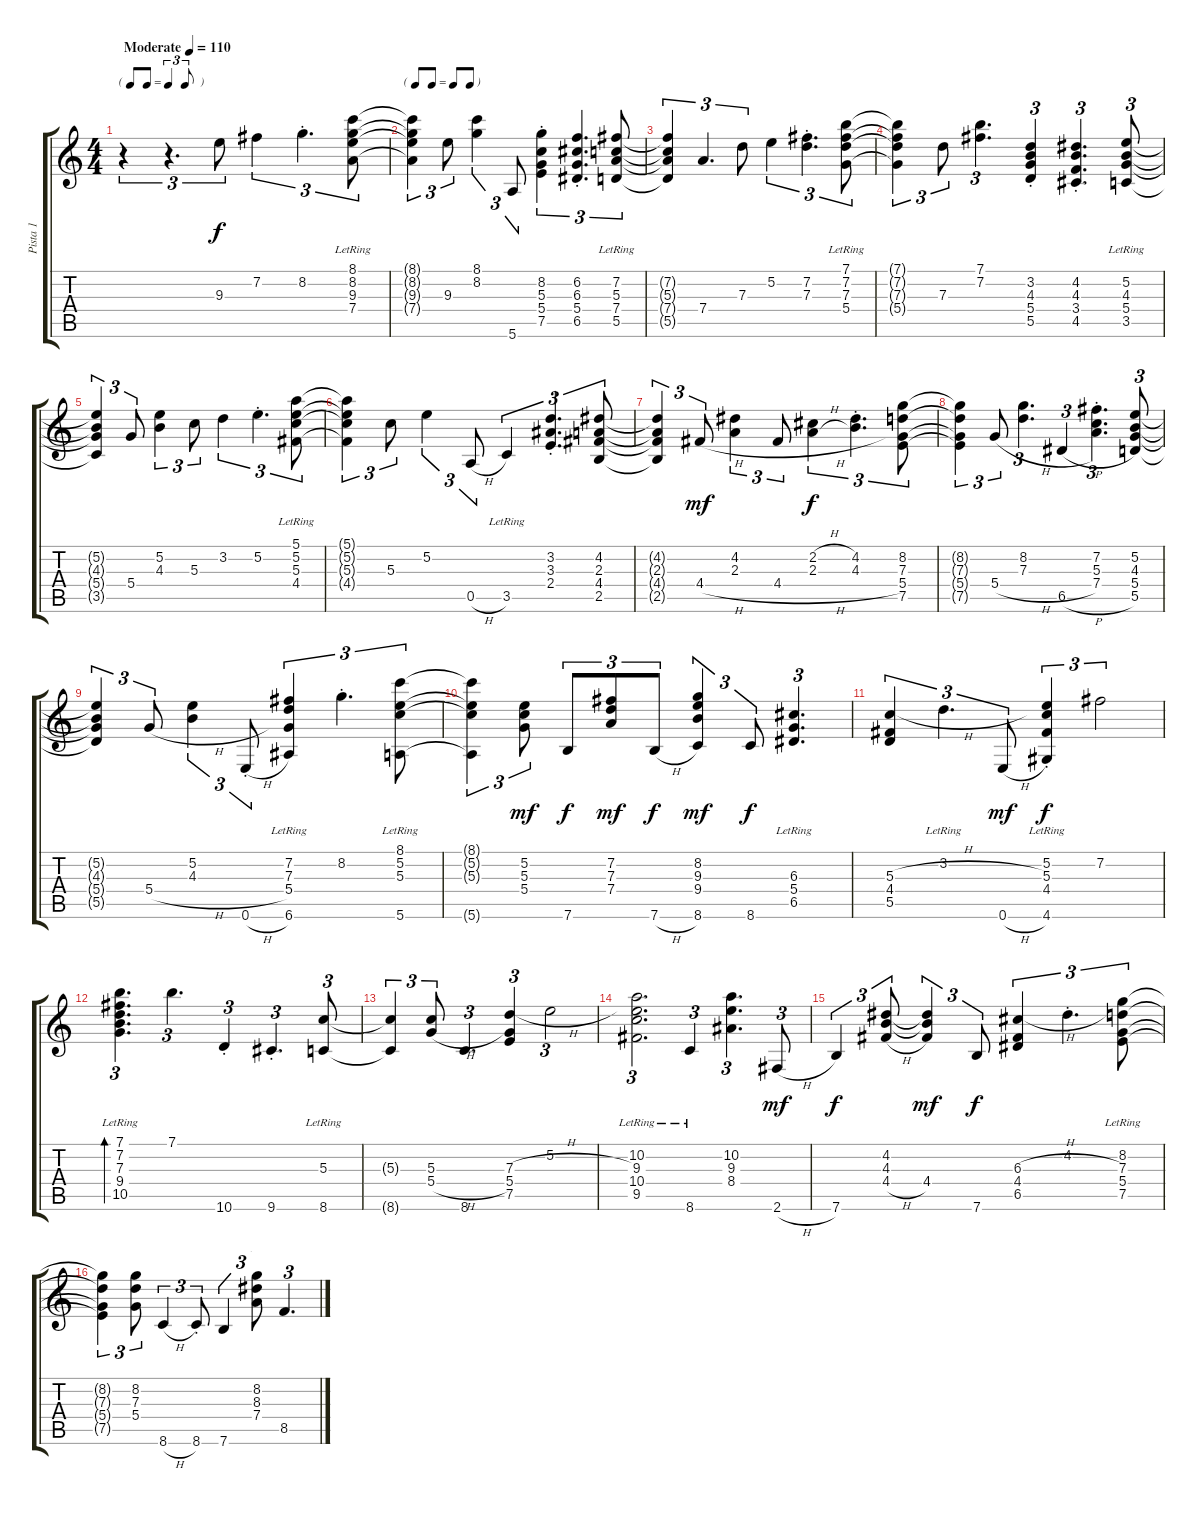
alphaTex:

\track ("Pista 1" "Pista 1") {instrument acousticguitarnylon}
\staff {score tabs}
\tuning (E4 B3 G3 D3 A2 E2) {hide}
\ts (4 4)
\tf triplet8th
\tempo (110 "Moderate")
\clef g2
\ks c
r.4{tu (3 2) dy f instrument acousticguitarnylon} r.4{d tu (3 2)} 9.3.8{tu (3 2)} 7.2.4{tu (3 2)} 8.2{st}.4{d tu (3 2)} (8.1 8.2 9.3 7.4{lr}).8{tu (3 2)} |
\tf none
(8.1{t} 8.2{t} 9.3{t} 7.4{t}).4{tu (3 2)} 9.3.8{tu (3 2)} (8.1 8.2).4{tu (3 2)} 5.6.8{tu (3 2)} (8.2{st} 5.3{st} 5.4{st} 7.5{st}).4{tu (3 2)} (6.2{st} 6.3{st} 5.4{st} 6.5{st}).4{d tu (3 2)} (7.2 5.3 7.4 5.5{lr}).8{tu (3 2)} |
(7.2{t} 5.3{t} 7.4{t} 5.5{t}).4{tu (3 2)} 7.4.4{d tu (3 2)} 7.3.8{tu (3 2)} 5.2.4{tu (3 2)} (7.2{st} 7.3{st}).4{d tu (3 2)} (7.1 7.2 7.3 5.4{lr}).8{tu (3 2)} |
(7.1{t} 7.2{t} 7.3{t} 5.4{t}).4{tu (3 2)} 7.3.8{tu (3 2)} (7.1 7.2).4{d tu (3 2)} (3.2{st} 4.3{st} 5.4{st} 5.5{st}).4{tu (3 2)} (4.2{st} 4.3{st} 3.4{st} 4.5{st}).4{d tu (3 2)} (5.2 4.3 5.4 3.5{lr}).8{tu (3 2)} |
(5.2{t} 4.3{t} 5.4{t} 3.5{t}).4{tu (3 2)} 5.4.8{tu (3 2)} (5.2 4.3).4{tu (3 2)} 5.3.8{tu (3 2)} 3.2.4{tu (3 2)} 5.2{st}.4{d tu (3 2)} (5.1 5.2 5.3 4.4{lr}).8{tu (3 2)} |
(5.1{t} 5.2{t} 5.3{t} 4.4{t}).4{tu (3 2)} 5.3.8{tu (3 2)} 5.2.4{tu (3 2)} 0.5{h}.8{tu (3 2)} 3.5{lr}.4{tu (3 2)} (3.2{st} 3.3{st} 2.4{st}).4{d tu (3 2)} (4.2 2.3 4.4 2.5).8{tu (3 2)} |
(4.2{t} 2.3{t} 4.4{t} 2.5{t}).4{tu (3 2)} 4.4{h}.8{tu (3 2) dy mf} (4.2 2.3).4{tu (3 2)} 4.4{h}.8{tu (3 2)} (2.2{h} 2.3{h}).4{tu (3 2) dy f} (4.2{st} 4.3{st}).4{d tu (3 2)} (8.2 7.3 5.4 7.5).8{tu (3 2)} |
(8.2{t} 7.3{t} 5.4{t} 7.5{t}).4{tu (3 2)} 5.4{h}.8{tu (3 2)} (8.2 7.3).4{d tu (3 2)} 6.5{h}.4{tu (3 2)} (7.2{st} 5.3{st} 7.4{st}).4{d tu (3 2)} (5.2 4.3 5.4 5.5).8{tu (3 2)} |
(5.2{t} 4.3{t} 5.4{t} 5.5{t}).4{tu (3 2)} 5.4{h}.8{tu (3 2)} (5.2 4.3).4{tu (3 2)} 0.6{h st}.8{tu (3 2)} (7.2 7.3 5.4 6.6{lr}).4{tu (3 2)} 8.2{st}.4{d tu (3 2)} (8.1 5.2 5.3 5.6{lr}).8{tu (3 2)} |
(8.1{t} 5.2{t} 5.3{t} 5.6{t}).4{tu (3 2)} (5.2 5.3 5.4).8{tu (3 2) dy mf} 7.6.8{tu (3 2) dy f} (7.2 7.3 7.4).8{tu (3 2) dy mf} 7.6{h}.8{tu (3 2) dy f} (8.2 9.3 9.4 8.6).4{tu (3 2) dy mf} 8.6.8{tu (3 2) dy f} (6.3 5.4 6.5{lr}).4{d tu (3 2)} |
(5.3{h} 4.4 5.5).4{tu (3 2)} 3.2{lr}.4{d tu (3 2)} 0.6{h}.8{tu (3 2) dy mf} (5.2{st} 5.3{st} 4.4{st} 4.6{lr}).4{tu (3 2) dy f} 7.2.2{tu (3 2)} |
(7.1 7.2 7.3 9.4 10.5{lr}).4{d tu (3 2) bd 60} 7.1.4{d tu (3 2)} 10.6{st}.4{tu (3 2)} 9.6{st}.4{d tu (3 2)} (5.3 8.6{lr}).8{tu (3 2)} |
(5.3{t} 8.6{t}).4{tu (3 2)} (5.3 5.4{h}).8{tu (3 2)} 8.6.4{d tu (3 2)} (7.3{h} 5.4 7.5).4{tu (3 2)} 5.2.2{tu (3 2)} |
(10.2 9.3 10.4 9.5{lr}).2{d tu (3 2)} 8.6{lr}.4{tu (3 2)} (10.2 9.3 8.4).4{d tu (3 2)} 2.6{h}.8{tu (3 2) dy mf} |
7.6.4{tu (3 2) dy f} (4.2 4.3 4.4{h}).8{tu (3 2)} (4.2{t} 4.3{t} 4.4).4{tu (3 2) dy mf} 7.6.8{tu (3 2) dy f} (6.3{h} 4.4 6.5).4{tu (3 2)} 4.2{st}.4{d tu (3 2)} (8.2 7.3 5.4 7.5{lr}).8{tu (3 2)} |
(8.2{t} 7.3{t} 5.4{t} 7.5{t}).4{tu (3 2)} (8.2 7.3 5.4).8{tu (3 2)} 8.6{h}.4{tu (3 2)} 8.6{st}.8{tu (3 2)} 7.6.4{tu (3 2)} (8.2 8.3 7.4).8{tu (3 2)} 8.5.4{d tu (3 2)}
